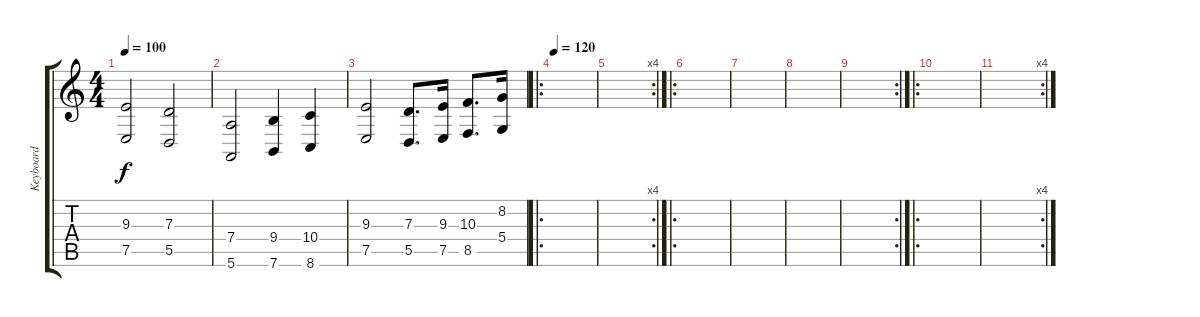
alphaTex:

\track ("Keyboard" "Keyboard") {instrument stringensemble1}
\staff {score tabs}
\tuning (E4 B3 G3 D3 A2 E2) {hide}
\ts (4 4)
\tempo 100
\clef g2
\ks c
(9.3 7.5).2{dy f} (7.3 5.5).2 |
(7.4 5.6).2 (9.4 7.6).4 (10.4 8.6).4 |
(9.3 7.5).2 (7.3 5.5).8{d} (9.3 7.5).16 (10.3 8.5).8{d} (8.2 5.4).16 |
\ro
\tempo 120
|
\rc 4
|
\ro
|
|
|
\rc 2
|
\ro
|
\rc 4
